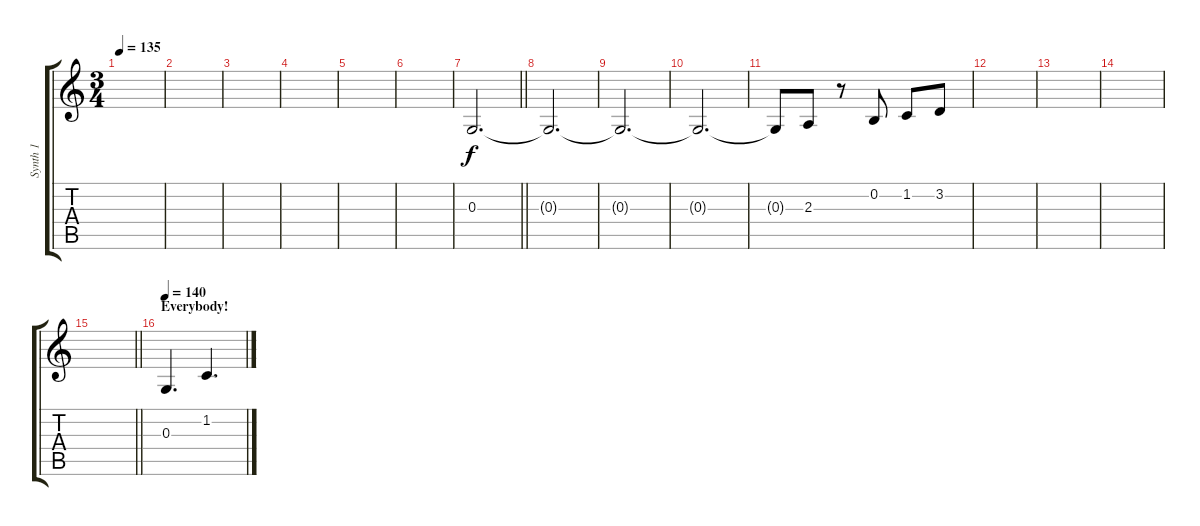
\track ("Synth 1" "Synth 1") {instrument lead2sawtooth}
\staff {score tabs}
\tuning (E4 B3 G3 D3 A2 E2) {hide}
\ts (3 4)
\tempo 135
\clef g2
\ks c
|
|
|
|
|
|
\barLineRight lightlight
0.3.2{d} |
0.3{t}.2{d} |
0.3{t}.2{d} |
0.3{t}.2{d} |
0.3{t}.8 2.3.8 r.8 0.2.8 1.2.8 3.2.8 |
|
|
|
\barLineRight lightlight
|
\section ("" "Everybody!")
\tempo 140
0.3.4{d} 1.2.4{d}
